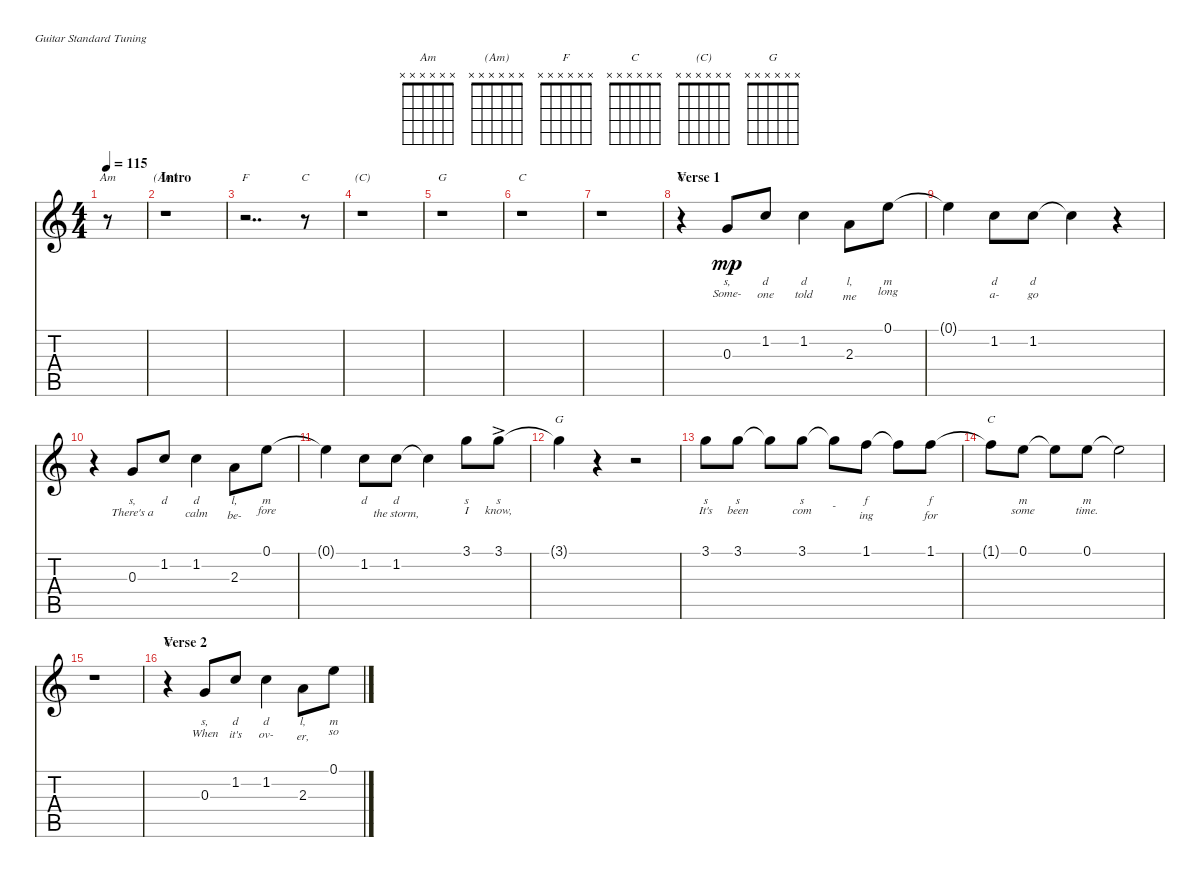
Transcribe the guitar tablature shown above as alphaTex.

\defaultSystemsLayout 4
\bracketExtendMode nobrackets
\singleTrackTrackNamePolicy hidden
\multiTrackTrackNamePolicy hidden
\firstSystemTrackNameOrientation horizontal
\otherSystemsTrackNameOrientation horizontal
\track ("Vocals" "Vocals") {instrument acousticguitarsteel}
\staff {score tabs}
\tuning (E4 B3 G3 D3 A2 E2)
\chord ("Am" x x x x x x)
\chord ("(Am)" x x x x x x)
\chord ("F" x x x x x x)
\chord ("C" x x x x x x)
\chord ("(C)" x x x x x x)
\chord ("G" x x x x x x)
\ts (4 4)
\ac
\tempo 115
\clef g2
\scale
0.177082
\ks c
r.8{ch "Am" dy mp instrument acousticguitarsteel} |
\section ("" "Intro")
\scale
0.421837 r.1{ch "(Am)"} |
\scale
0.401013 r.2{dd ch "F"} r.8{ch "C"} |
\scale
0.270386 r.1{ch "(C)"} |
\scale
0.260932 r.1{ch "G"} |
\scale
0.258065 r.1{ch "C"} |
\scale
0.21097 r.1 |
\section ("" "Verse 1")
\scale
0.351469 r.4{ch "C"} 0.3.8{lyrics (0 "s,") lyrics (1 "Some-") lyrics (2 "") lyrics (3 "") lyrics (4 "")} 1.2.8{lyrics (0 "d") lyrics (1 "one") lyrics (2 "") lyrics (3 "") lyrics (4 "")} 1.2.4{lyrics (0 "d") lyrics (1 "told") lyrics (2 "") lyrics (3 "") lyrics (4 "")} 2.3.8{lyrics (0 "l,") lyrics (1 "me") lyrics (2 "") lyrics (3 "") lyrics (4 "")} 0.1.8{lyrics (0 "m") lyrics (1 "long") lyrics (2 "") lyrics (3 "") lyrics (4 "")} |
\scale
0.207974 0.1{t}.4{lyrics (0 "") lyrics (1 "") lyrics (2 "") lyrics (3 "") lyrics (4 "")} 1.2.8{lyrics (0 "d") lyrics (1 "a-") lyrics (2 "") lyrics (3 "") lyrics (4 "")} 1.2.8{lyrics (0 "d") lyrics (1 "go") lyrics (2 "") lyrics (3 "") lyrics (4 "")} 1.2{t}.4{lyrics (0 "") lyrics (1 "") lyrics (2 "") lyrics (3 "") lyrics (4 "")} r.4 |
\scale
0.218347 r.4 0.3.8{lyrics (0 "s,") lyrics (1 "There's a") lyrics (2 "") lyrics (3 "") lyrics (4 "")} 1.2.8{lyrics (0 "d") lyrics (1 "") lyrics (2 "") lyrics (3 "") lyrics (4 "")} 1.2.4{lyrics (0 "d") lyrics (1 "calm") lyrics (2 "") lyrics (3 "") lyrics (4 "")} 2.3.8{lyrics (0 "l,") lyrics (1 "be-") lyrics (2 "") lyrics (3 "") lyrics (4 "")} 0.1.8{lyrics (0 "m") lyrics (1 "fore") lyrics (2 "") lyrics (3 "") lyrics (4 "")} |
\scale
0.222641 0.1{t}.4{lyrics (0 "") lyrics (1 "") lyrics (2 "") lyrics (3 "") lyrics (4 "")} 1.2.8{lyrics (0 "d") lyrics (1 "") lyrics (2 "") lyrics (3 "") lyrics (4 "")} 1.2.8{lyrics (0 "d") lyrics (1 "the storm,") lyrics (2 "") lyrics (3 "") lyrics (4 "")} 1.2{t}.4{lyrics (0 "") lyrics (1 "") lyrics (2 "") lyrics (3 "") lyrics (4 "")} 3.1.8{lyrics (0 "s") lyrics (1 "I") lyrics (2 "") lyrics (3 "") lyrics (4 "")} 3.1{ac}.8{lyrics (0 "s") lyrics (1 "know,") lyrics (2 "") lyrics (3 "") lyrics (4 "")} |
\scale
0.219763 3.1{t}.4{ch "G" lyrics (0 "") lyrics (1 "") lyrics (2 "") lyrics (3 "") lyrics (4 "")} r.4 r.2 |
\scale
0.381095 3.1.8{lyrics (0 "s") lyrics (1 "It's") lyrics (2 "") lyrics (3 "") lyrics (4 "")} 3.1.8{lyrics (0 "s") lyrics (1 "been") lyrics (2 "") lyrics (3 "") lyrics (4 "")} 3.1{t}.8{lyrics (0 "") lyrics (1 "") lyrics (2 "") lyrics (3 "") lyrics (4 "")} 3.1.8{lyrics (0 "s") lyrics (1 "com") lyrics (2 "") lyrics (3 "") lyrics (4 "")} 3.1{t}.8{lyrics (0 "") lyrics (1 "-") lyrics (2 "") lyrics (3 "") lyrics (4 "")} 1.1.8{lyrics (0 "f") lyrics (1 "ing") lyrics (2 "") lyrics (3 "") lyrics (4 "")} 1.1{t}.8{lyrics (0 "") lyrics (1 "") lyrics (2 "") lyrics (3 "") lyrics (4 "")} 1.1.8{lyrics (0 "f") lyrics (1 "for") lyrics (2 "") lyrics (3 "") lyrics (4 "")} |
\scale
0.267516 1.1{t}.8{ch "C" lyrics (0 "") lyrics (1 "") lyrics (2 "") lyrics (3 "") lyrics (4 "")} 0.1.8{lyrics (0 "m") lyrics (1 "some") lyrics (2 "") lyrics (3 "") lyrics (4 "")} 0.1{t}.8{lyrics (0 "") lyrics (1 "") lyrics (2 "") lyrics (3 "") lyrics (4 "")} 0.1.8{lyrics (0 "m") lyrics (1 "time.") lyrics (2 "") lyrics (3 "") lyrics (4 "")} 0.1{t}.2{lyrics (0 "") lyrics (1 "") lyrics (2 "") lyrics (3 "") lyrics (4 "")} |
\scale
0.131635 r.1 |
\section ("" "Verse 2")
\scale
0.298606 r.4{ch "C"} 0.3.8{lyrics (0 "s,") lyrics (1 "When") lyrics (2 "") lyrics (3 "") lyrics (4 "")} 1.2.8{lyrics (0 "d") lyrics (1 "it's") lyrics (2 "") lyrics (3 "") lyrics (4 "")} 1.2.4{lyrics (0 "d") lyrics (1 "ov-") lyrics (2 "") lyrics (3 "") lyrics (4 "")} 2.3.8{lyrics (0 "l,") lyrics (1 "er,") lyrics (2 "") lyrics (3 "") lyrics (4 "")} 0.1.8{lyrics (0 "m") lyrics (1 "so") lyrics (2 "") lyrics (3 "") lyrics (4 "")}
